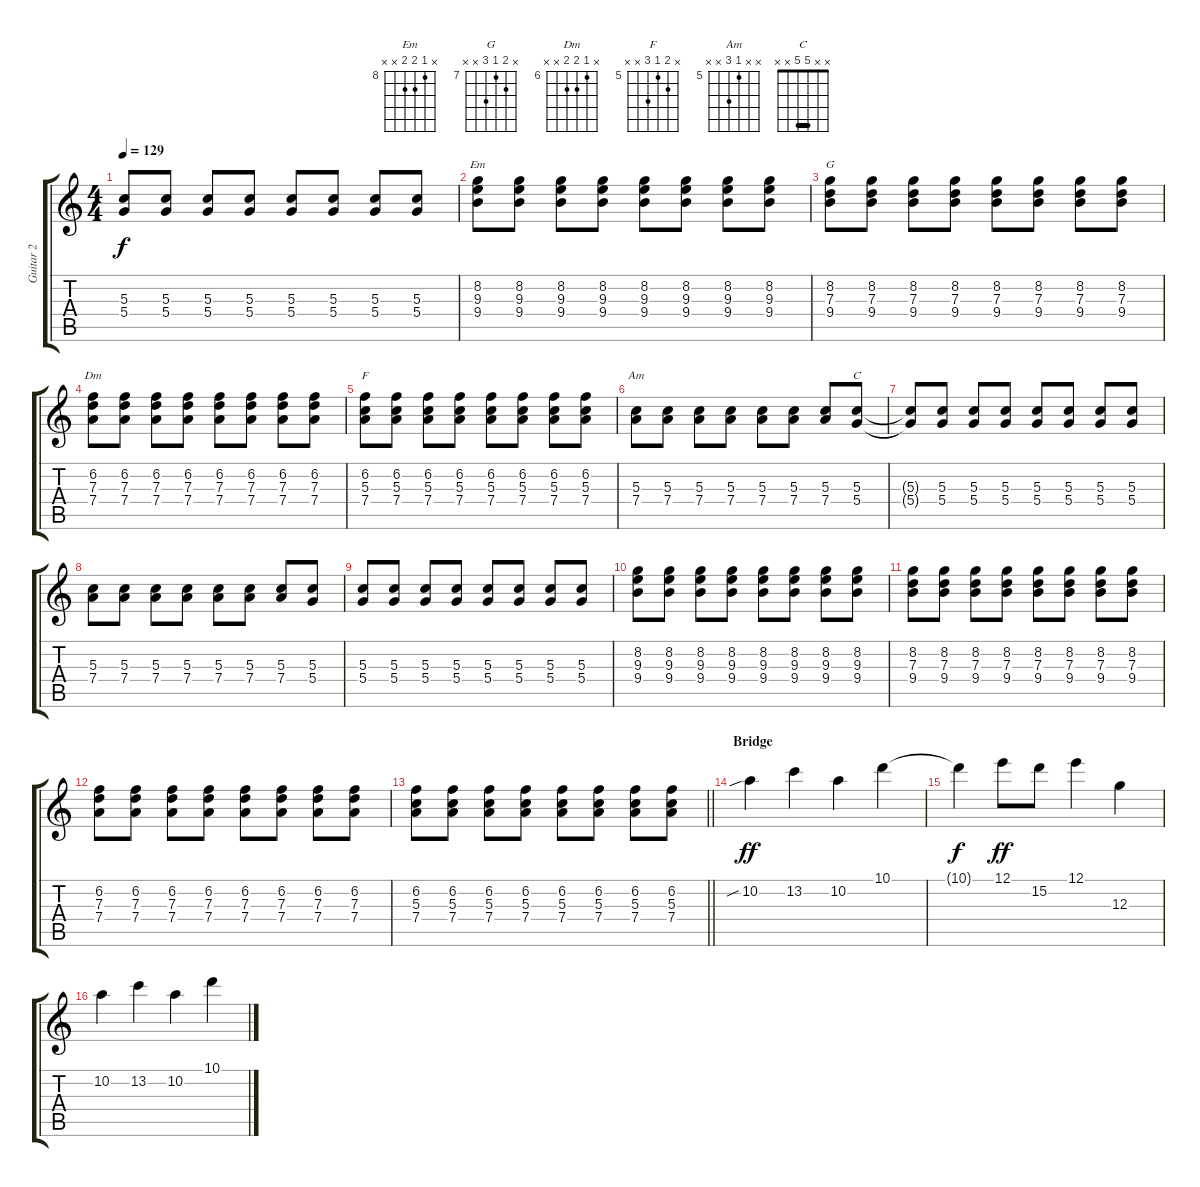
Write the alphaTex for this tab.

\track ("Guitar 2" "Guitar 2") {instrument overdrivenguitar}
\staff {score tabs}
\tuning (E4 B3 G3 D3 A2 E2) {hide}
\chord ("Em" x 8 9 9 x x) {firstfret 8}
\chord ("G" x 8 7 9 x x) {firstfret 7}
\chord ("Dm" x 6 7 7 x x) {firstfret 6}
\chord ("F" x 6 5 7 x x) {firstfret 5}
\chord ("Am" x x 5 7 x x) {firstfret 5}
\chord ("C" x x 5 5 x x) {barre 5}
\ts (4 4)
\tempo 129
\clef g2
\ks c
(5.3 5.4).8{dy f} (5.3 5.4).8 (5.3 5.4).8 (5.3 5.4).8 (5.3 5.4).8 (5.3 5.4).8 (5.3 5.4).8 (5.3 5.4).8 |
(8.2 9.3 9.4).8{ch "Em"} (8.2 9.3 9.4).8 (8.2 9.3 9.4).8 (8.2 9.3 9.4).8 (8.2 9.3 9.4).8 (8.2 9.3 9.4).8 (8.2 9.3 9.4).8 (8.2 9.3 9.4).8 |
(8.2 7.3 9.4).8{ch "G"} (8.2 7.3 9.4).8 (8.2 7.3 9.4).8 (8.2 7.3 9.4).8 (8.2 7.3 9.4).8 (8.2 7.3 9.4).8 (8.2 7.3 9.4).8 (8.2 7.3 9.4).8 |
(6.2 7.3 7.4).8{ch "Dm"} (6.2 7.3 7.4).8 (6.2 7.3 7.4).8 (6.2 7.3 7.4).8 (6.2 7.3 7.4).8 (6.2 7.3 7.4).8 (6.2 7.3 7.4).8 (6.2 7.3 7.4).8 |
(6.2 5.3 7.4).8{ch "F"} (6.2 5.3 7.4).8 (6.2 5.3 7.4).8 (6.2 5.3 7.4).8 (6.2 5.3 7.4).8 (6.2 5.3 7.4).8 (6.2 5.3 7.4).8 (6.2 5.3 7.4).8 |
(5.3 7.4).8{ch "Am"} (5.3 7.4).8 (5.3 7.4).8 (5.3 7.4).8 (5.3 7.4).8 (5.3 7.4).8 (5.3 7.4).8 (5.3 5.4).8{ch "C"} |
(5.3{t} 5.4{t}).8 (5.3 5.4).8 (5.3 5.4).8 (5.3 5.4).8 (5.3 5.4).8 (5.3 5.4).8 (5.3 5.4).8 (5.3 5.4).8 |
(5.3 7.4).8 (5.3 7.4).8 (5.3 7.4).8 (5.3 7.4).8 (5.3 7.4).8 (5.3 7.4).8 (5.3 7.4).8 (5.3 5.4).8 |
(5.3 5.4).8 (5.3 5.4).8 (5.3 5.4).8 (5.3 5.4).8 (5.3 5.4).8 (5.3 5.4).8 (5.3 5.4).8 (5.3 5.4).8 |
(8.2 9.3 9.4).8 (8.2 9.3 9.4).8 (8.2 9.3 9.4).8 (8.2 9.3 9.4).8 (8.2 9.3 9.4).8 (8.2 9.3 9.4).8 (8.2 9.3 9.4).8 (8.2 9.3 9.4).8 |
(8.2 7.3 9.4).8 (8.2 7.3 9.4).8 (8.2 7.3 9.4).8 (8.2 7.3 9.4).8 (8.2 7.3 9.4).8 (8.2 7.3 9.4).8 (8.2 7.3 9.4).8 (8.2 7.3 9.4).8 |
(6.2 7.3 7.4).8 (6.2 7.3 7.4).8 (6.2 7.3 7.4).8 (6.2 7.3 7.4).8 (6.2 7.3 7.4).8 (6.2 7.3 7.4).8 (6.2 7.3 7.4).8 (6.2 7.3 7.4).8 |
\barLineRight lightlight
(6.2 5.3 7.4).8 (6.2 5.3 7.4).8 (6.2 5.3 7.4).8 (6.2 5.3 7.4).8 (6.2 5.3 7.4).8 (6.2 5.3 7.4).8 (6.2 5.3 7.4).8 (6.2 5.3 7.4).8 |
\section ("" "Bridge")
10.2{sib}.4{dy ff} 13.2.4 10.2.4 10.1.4 |
10.1{t}.4{dy f} 12.1.8{dy ff} 15.2.8 12.1.4 12.3.4 |
10.2.4 13.2.4 10.2.4 10.1.4
